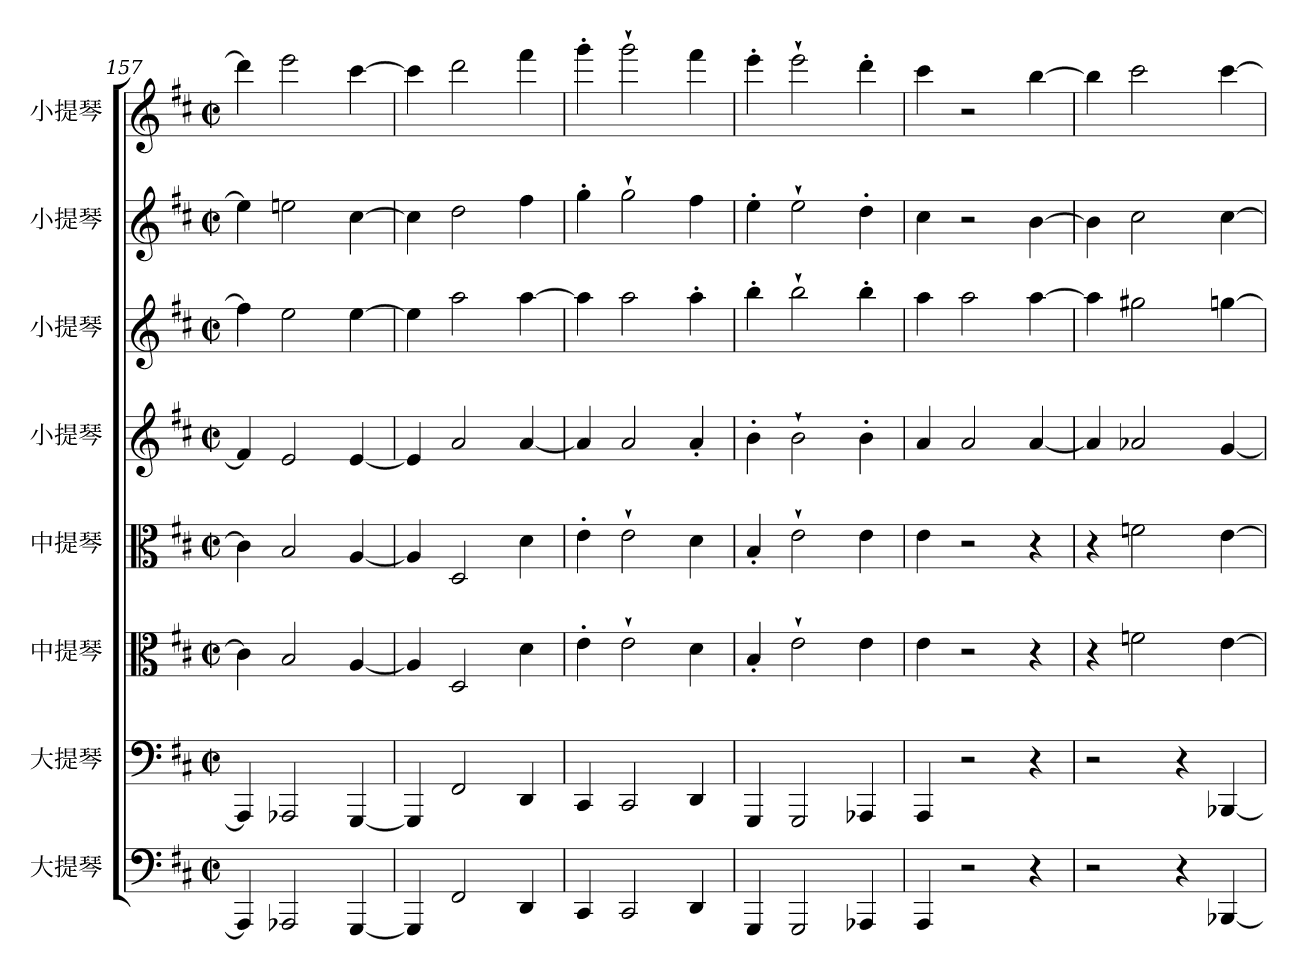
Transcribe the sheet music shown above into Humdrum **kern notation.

**kern	**kern	**kern	**kern	**kern	**kern	**kern	**kern
*part8	*part7	*part6	*part5	*part4	*part3	*part2	*part1
*staff8	*staff7	*staff6	*staff5	*staff4	*staff3	*staff2	*staff1
*I"大提琴	*I"大提琴	*I"中提琴	*I"中提琴	*I"小提琴	*I"小提琴	*I"小提琴	*I"小提琴
*clefF4	*clefF4	*clefC3	*clefC3	*clefG2	*clefG2	*clefG2	*clefG2
*k[f#c#]	*k[f#c#]	*k[f#c#]	*k[f#c#]	*k[f#c#]	*k[f#c#]	*k[f#c#]	*k[f#c#]
*M2/2	*M2/2	*M2/2	*M2/2	*M2/2	*M2/2	*M2/2	*M2/2
*met(c|)	*met(c|)	*met(c|)	*met(c|)	*met(c|)	*met(c|)	*met(c|)	*met(c|)
=157	=157	=157	=157	=157	=157	=157	=157
4AAA/]	4AAA/]	4c#\]	4c#\]	4f#/]	4ff#\]	4ee-\]	4ddd#\]
2AAA-X/	2AAA-X/	2B/	2B/	2e/	2ee\	2een\	2eee\
[4GGG/	[4GGG/	[4A/	[4A/	[4e/	[4ee\	[4cc#\	[4ccc#\
=158	=158	=158	=158	=158	=158	=158	=158
4GGG/]	4GGG/]	4A/]	4A/]	4e/]	4ee\]	4cc#\]	4ccc#\]
2FF#/	2FF#/	2D/	2D/	2a/	2aa\	2dd\	2ddd\
4DD/	4DD/	4d\	4d\	[4a/	[4aa\	4ff#\	4fff#\
=159	=159	=159	=159	=159	=159	=159	=159
4CC#/	4CC#/	4e'\	4e'\	4a/]	4aa\]	4gg'\	4ggg'\
2CC#/	2CC#/	2e`\	2e`\	2a/	2aa\	2gg`\	2ggg`\
4DD/	4DD/	4d\	4d\	4a'/	4aa'\	4ff#\	4fff#\
=160	=160	=160	=160	=160	=160	=160	=160
4GGG/	4GGG/	4B'/	4B'/	4b'\	4bb'\	4ee'\	4eee'\
2GGG/	2GGG/	2e`\	2e`\	2b`\	2bb`\	2ee`\	2eee`\
4AAA-X/	4AAA-X/	4e\	4e\	4b'\	4bb'\	4dd'\	4ddd'\
=161	=161	=161	=161	=161	=161	=161	=161
4AAA/	4AAA/	4e\	4e\	4a/	4aa\	4cc#\	4ccc#\
2r	2r	2r	2r	2a/	2aa\	2r	2r
4r	4r	4r	4r	[4a/	[4aa\	[4b\	[4bb\
=162	=162	=162	=162	=162	=162	=162	=162
2r	2r	4r	4r	4a/]	4aa\]	4b\]	4bb\]
.	.	2fn\	2fn\	2a-X/	2gg#X\	2cc#\	2ccc#\
4r	4r	.	.	.	.	.	.
[4BBB-X/	[4BBB-X/	[4e\	[4e\	[4g/	[4ggn\	[4cc#\	[4ccc#\
=	=	=	=	=	=	=	=
*-	*-	*-	*-	*-	*-	*-	*-
